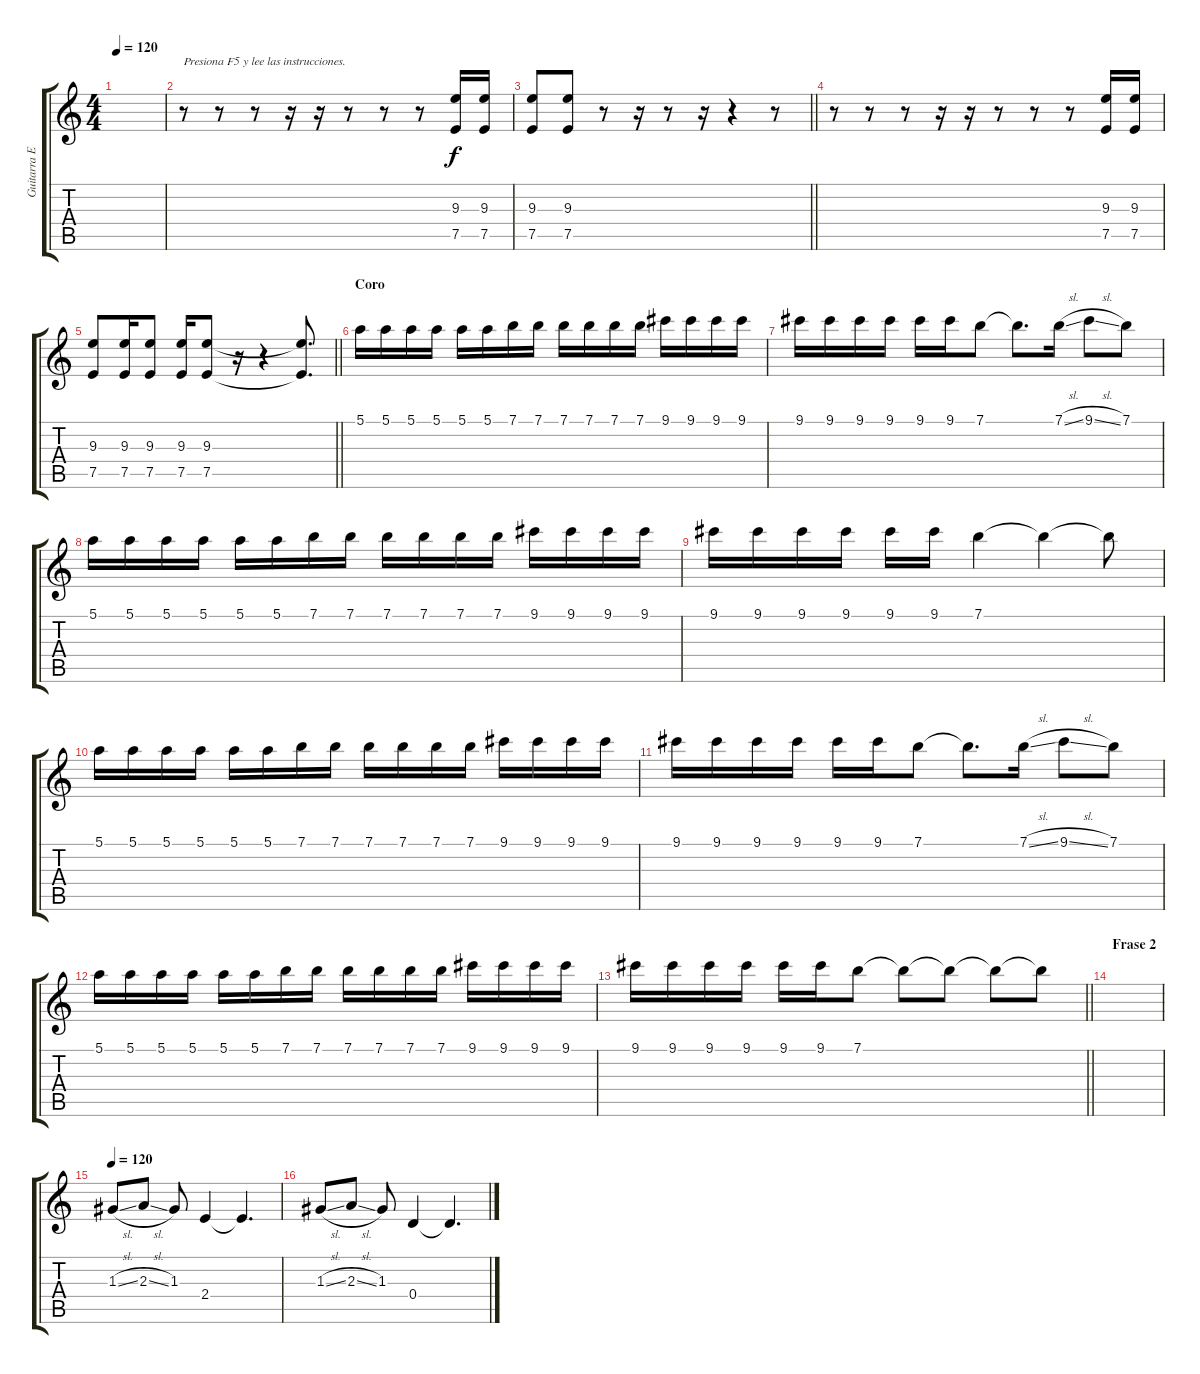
\track ("Guitarra Extra" "Guitarra E") {instrument overdrivenguitar}
\staff {score tabs}
\tuning (E4 B3 G3 D3 A2 E2) {hide}
\ts (4 4)
\tempo 120
\clef g2
\ks c
|
r.8{txt "Presiona F5 y lee las instrucciones."} r.8 r.8 r.16 r.16 r.8 r.8 r.8 (9.3 7.5).16 (9.3 7.5).16 |
\barLineRight lightlight
(9.3 7.5).8 (9.3 7.5).8 r.8 r.16 r.8 r.16 r.4 r.8 |
r.8 r.8 r.8 r.16 r.16 r.8 r.8 r.8 (9.3 7.5).16 (9.3 7.5).16 |
\barLineRight lightlight
(9.3 7.5).8 (9.3 7.5).16 (9.3 7.5).8 (9.3 7.5).16 (9.3 7.5).8 r.16 r.4 (9.3{t} 7.5{t}).8{d} |
\section ("" "Coro")
5.1.16 5.1.16 5.1.16 5.1.16 5.1.16 5.1.16 7.1.16 7.1.16 7.1.16 7.1.16 7.1.16 7.1.16 9.1.16 9.1.16 9.1.16 9.1.16 |
9.1.16 9.1.16 9.1.16 9.1.16 9.1.16 9.1.16 7.1.8 7.1{t}.8{d} 7.1{sl}.16 9.1{sl}.8 7.1.8 |
5.1.16 5.1.16 5.1.16 5.1.16 5.1.16 5.1.16 7.1.16 7.1.16 7.1.16 7.1.16 7.1.16 7.1.16 9.1.16 9.1.16 9.1.16 9.1.16 |
9.1.16 9.1.16 9.1.16 9.1.16 9.1.16 9.1.16 7.1.4 7.1{t}.4 7.1{t}.8 |
5.1.16 5.1.16 5.1.16 5.1.16 5.1.16 5.1.16 7.1.16 7.1.16 7.1.16 7.1.16 7.1.16 7.1.16 9.1.16 9.1.16 9.1.16 9.1.16 |
9.1.16 9.1.16 9.1.16 9.1.16 9.1.16 9.1.16 7.1.8 7.1{t}.8{d} 7.1{sl}.16 9.1{sl}.8 7.1.8 |
5.1.16 5.1.16 5.1.16 5.1.16 5.1.16 5.1.16 7.1.16 7.1.16 7.1.16 7.1.16 7.1.16 7.1.16 9.1.16 9.1.16 9.1.16 9.1.16 |
\barLineRight lightlight
9.1.16 9.1.16 9.1.16 9.1.16 9.1.16 9.1.16 7.1.8 7.1{t}.8 7.1{t}.8 7.1{t}.8 7.1{t}.8 |
\section ("" "Frase 2")
|
\tempo 120
1.3{sl}.8{volume 14 instrument electricguitarjazz} 2.3{sl}.8 1.3.8 2.4.4 2.4{t}.4{d} |
1.3{sl}.8{instrument electricguitarjazz} 2.3{sl}.8 1.3.8 0.4.4 0.4{t}.4{d}
